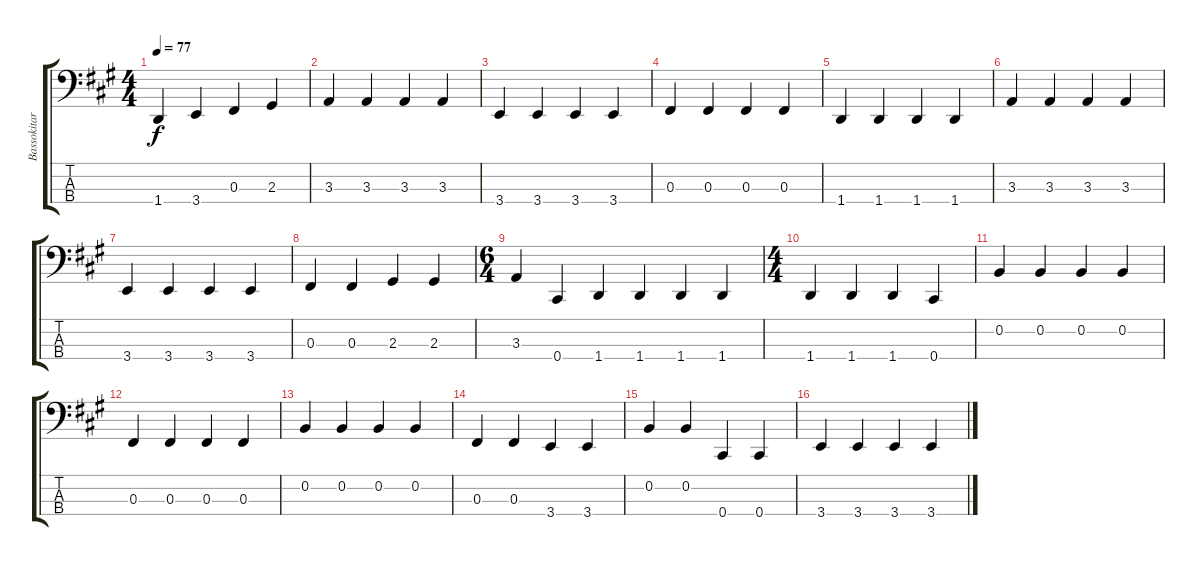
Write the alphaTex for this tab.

\track ("Bassokitara" "Bassokitar") {instrument slapbass1}
\staff {score tabs}
\tuning (E2 B1 Gb1 Db1) {hide}
\ts (4 4)
\tempo 77
\clef f4
\ks f#minor
1.4.4{dy f} 3.4.4 0.3.4 2.3.4 |
3.3.4 3.3.4 3.3.4 3.3.4 |
3.4.4 3.4.4 3.4.4 3.4.4 |
0.3.4 0.3.4 0.3.4 0.3.4 |
1.4.4 1.4.4 1.4.4 1.4.4 |
3.3.4 3.3.4 3.3.4 3.3.4 |
3.4.4 3.4.4 3.4.4 3.4.4 |
0.3.4 0.3.4 2.3.4 2.3.4 |
\ts (6 4)
3.3.4 0.4.4 1.4.4 1.4.4 1.4.4 1.4.4 |
\ts (4 4)
1.4.4 1.4.4 1.4.4 0.4.4 |
0.2.4 0.2.4 0.2.4 0.2.4 |
0.3.4 0.3.4 0.3.4 0.3.4 |
0.2.4 0.2.4 0.2.4 0.2.4 |
0.3.4 0.3.4 3.4.4 3.4.4 |
0.2.4 0.2.4 0.4.4 0.4.4 |
3.4.4 3.4.4 3.4.4 3.4.4
